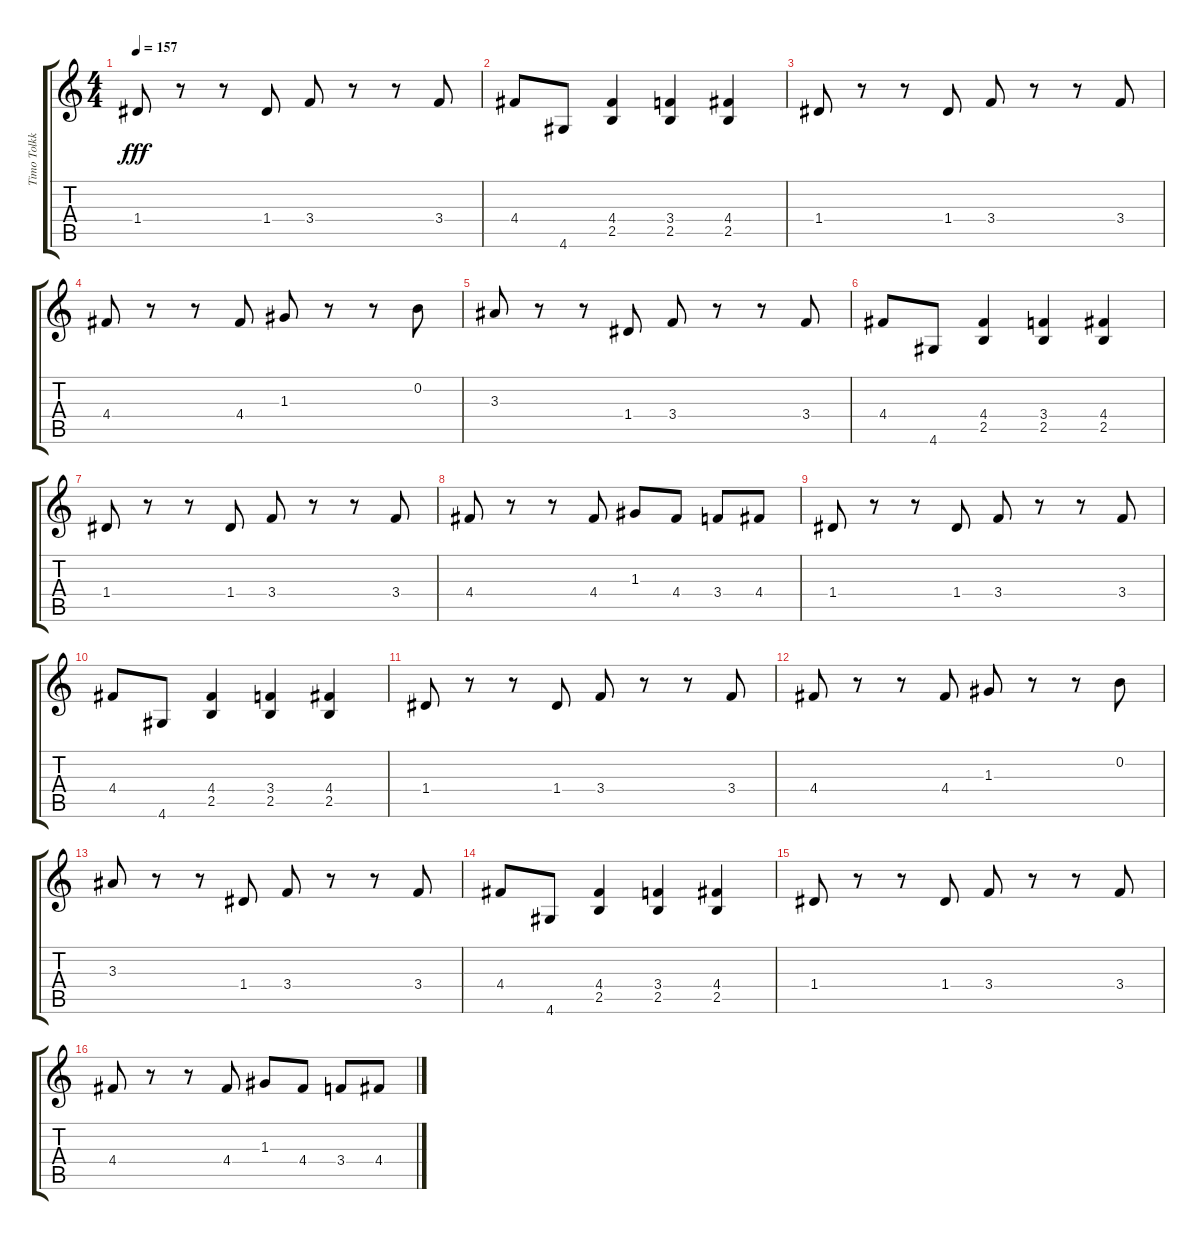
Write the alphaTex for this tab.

\track ("Timo Tolkki" "Timo Tolkk") {instrument distortionguitar}
\staff {score tabs}
\tuning (E4 B3 G3 D3 A2 E2) {hide}
\ts (4 4)
\tempo 157
\clef g2
\ks c
1.4.8{dy fff} r.8 r.8 1.4.8 3.4.8 r.8 r.8 3.4.8 |
4.4.8 4.6.8 (4.4 2.5).4 (3.4 2.5).4 (4.4 2.5).4 |
1.4.8 r.8 r.8 1.4.8 3.4.8 r.8 r.8 3.4.8 |
4.4.8 r.8 r.8 4.4.8 1.3.8 r.8 r.8 0.2.8 |
3.3.8 r.8 r.8 1.4.8 3.4.8 r.8 r.8 3.4.8 |
4.4.8 4.6.8 (4.4 2.5).4 (3.4 2.5).4 (4.4 2.5).4 |
1.4.8 r.8 r.8 1.4.8 3.4.8 r.8 r.8 3.4.8 |
4.4.8 r.8 r.8 4.4.8 1.3.8 4.4.8 3.4.8 4.4.8 |
1.4.8 r.8 r.8 1.4.8 3.4.8 r.8 r.8 3.4.8 |
4.4.8 4.6.8 (4.4 2.5).4 (3.4 2.5).4 (4.4 2.5).4 |
1.4.8 r.8 r.8 1.4.8 3.4.8 r.8 r.8 3.4.8 |
4.4.8 r.8 r.8 4.4.8 1.3.8 r.8 r.8 0.2.8 |
3.3.8 r.8 r.8 1.4.8 3.4.8 r.8 r.8 3.4.8 |
4.4.8 4.6.8 (4.4 2.5).4 (3.4 2.5).4 (4.4 2.5).4 |
1.4.8 r.8 r.8 1.4.8 3.4.8 r.8 r.8 3.4.8 |
4.4.8 r.8 r.8 4.4.8 1.3.8 4.4.8 3.4.8 4.4.8
